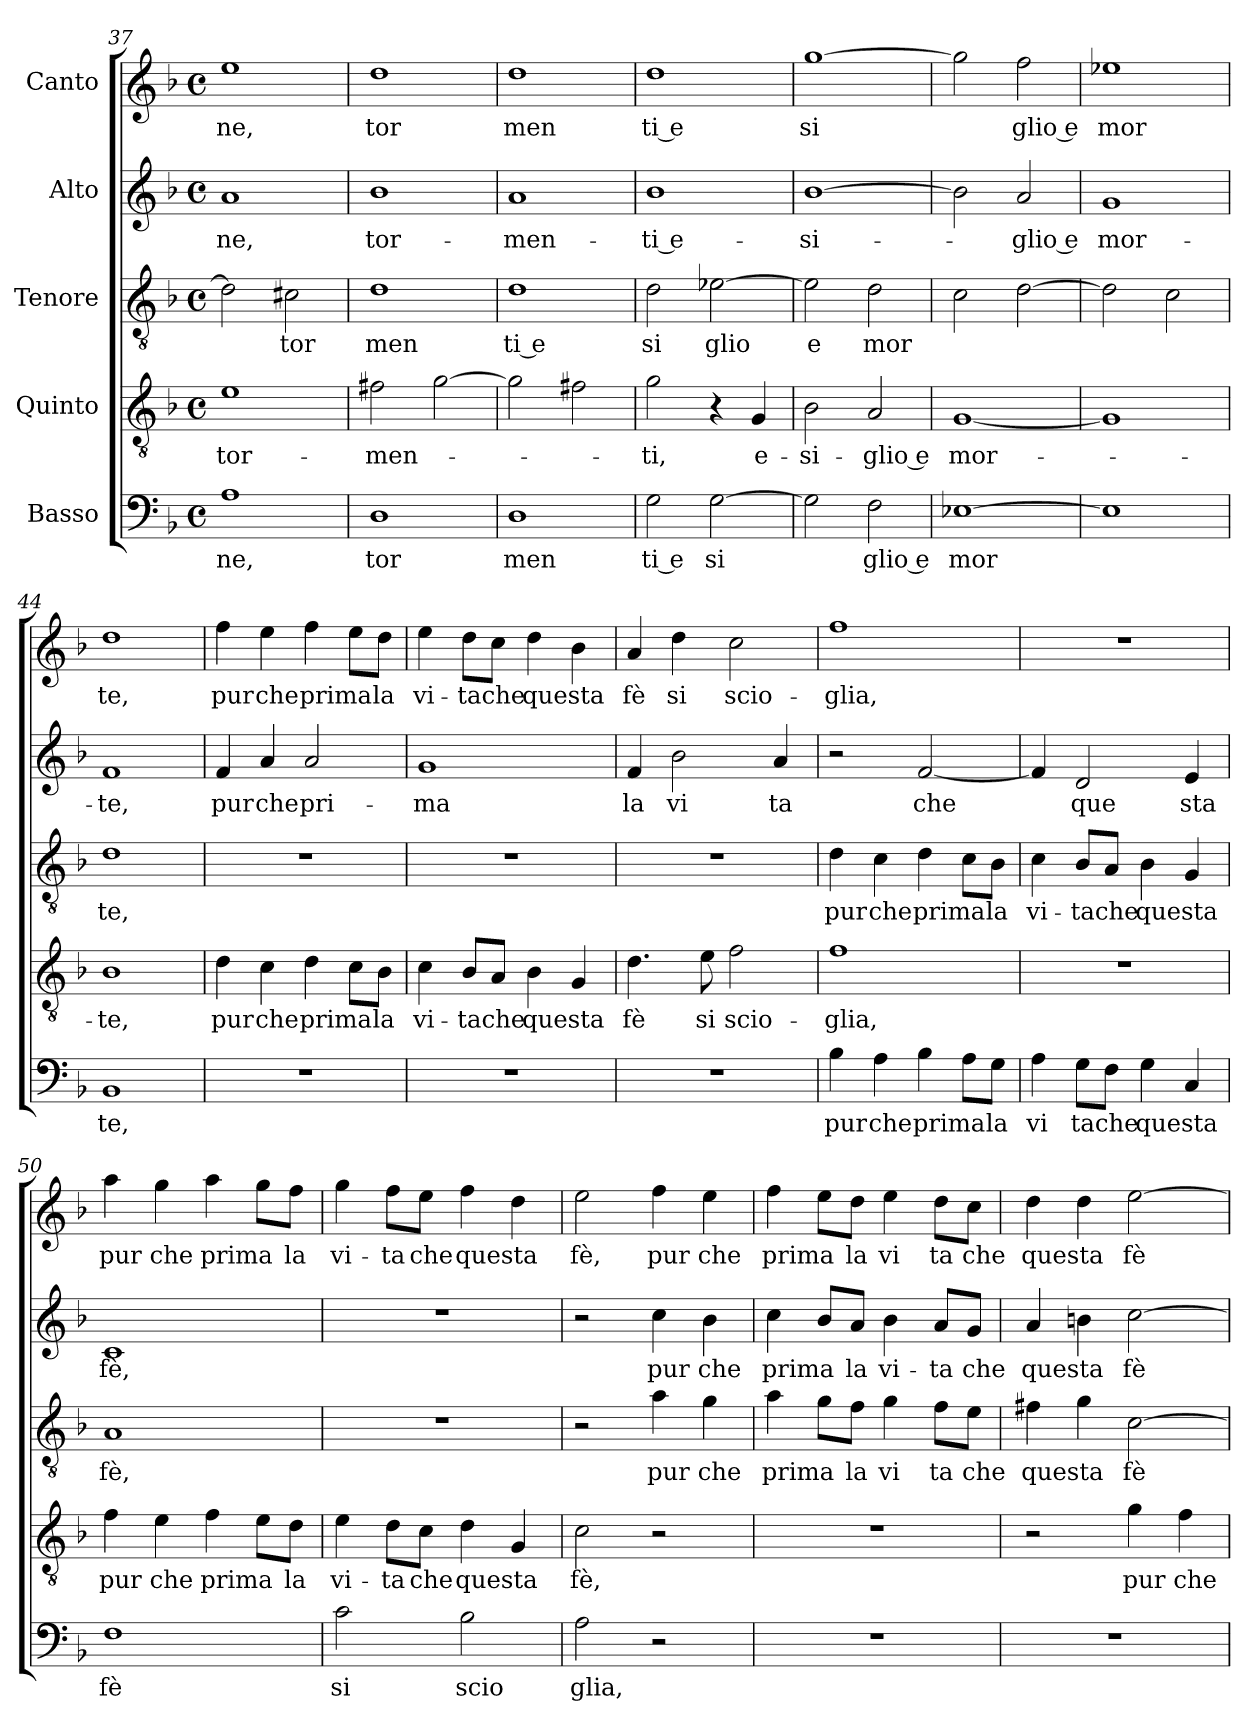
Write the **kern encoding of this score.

**kern	**text	**kern	**text	**kern	**text	**kern	**text	**kern	**text
*part5	*part5	*part4	*part4	*part3	*part3	*part2	*part2	*part1	*part1
*staff5	*staff5	*staff4	*staff4	*staff3	*staff3	*staff2	*staff2	*staff1	*staff1
*I"Basso	*	*I"Quinto	*	*I"Tenore	*	*I"Alto	*	*I"Canto	*
*clefF4	*	*clefGv2	*	*clefGv2	*	*clefG2	*	*clefG2	*
*k[b-]	*	*k[b-]	*	*k[b-]	*	*k[b-]	*	*k[b-]	*
*F:	*	*F:	*	*F:	*	*F:	*	*F:	*
*M4/4	*	*M4/4	*	*M4/4	*	*M4/4	*	*M4/4	*
*met(c)	*	*met(c)	*	*met(c)	*	*met(c)	*	*met(c)	*
=37	=37	=37	=37	=37	=37	=37	=37	=37	=37
!	!LO:LY:b:cj	!	!LO:LY:b:cj	!	!	!	!LO:LY:b:cj	!	!LO:LY:b:cj
1A	ne,	1e	tor-	2d\]	.	1a	-ne,	1ee	ne,
!	!	!	!	!	!LO:LY:b:cj	!	!	!	!
.	.	.	.	2c#X\	tor	.	.	.	.
=38	=38	=38	=38	=38	=38	=38	=38	=38	=38
!	!LO:LY:b:cj	!	!LO:LY:b	!	!LO:LY:b:cj	!	!LO:LY:b:cj	!	!LO:LY:b:cj
1D	tor	2f#X\	-men-	1d	men	1b-	tor-	1dd	tor
.	.	[>2g\	.	.	.	.	.	.	.
=39	=39	=39	=39	=39	=39	=39	=39	=39	=39
!	!LO:LY:b:cj	!	!	!	!LO:LY:b:rj	!	!LO:LY:b:cj	!	!LO:LY:b:cj
1D	men	2g\]	.	1d	ti e	1a	-men-	1dd	men
.	.	2f#X\	.	.	.	.	.	.	.
=40	=40	=40	=40	=40	=40	=40	=40	=40	=40
!	!LO:LY:b:rj	!	!LO:LY:b:cj	!	!LO:LY:b:cj	!	!LO:LY:b:rj	!	!LO:LY:b:rj
2G\	ti e	2g\	-ti,	2d\	si	1b-	-ti e-	1dd	ti e
!	!LO:LY:b:cj	!	!	!	!LO:LY:b	!	!	!	!
[>2G\	si	4r	.	[>2e-X\	glio	.	.	.	.
!	!	!	!LO:LY:b:cj	!	!	!	!	!	!
.	.	4G/	e-	.	.	.	.	.	.
=41	=41	=41	=41	=41	=41	=41	=41	=41	=41
!	!	!	!LO:LY:b:cj	!	!LO:LY:b:rj	!	!LO:LY:b:cj	!	!LO:LY:b:cj
2G\]	.	2B-\	-si-	2e-\]	e	[>1b-	-si-	[>1gg	si
!	!LO:LY:b:rj	!	!LO:LY:b:rj	!	!LO:LY:b	!	!	!	!
2F\	glio e	2A/	-glio e	2d\	mor	.	.	.	.
=42	=42	=42	=42	=42	=42	=42	=42	=42	=42
!	!LO:LY:b	!	!LO:LY:b	!	!	!	!	!	!
[>1E-X	mor	[<1G	mor-	2c\	.	2b-\]	.	2gg\]	.
!	!	!	!	!	!	!	!LO:LY:b:rj	!	!LO:LY:b:rj
.	.	.	.	[>2d\	.	2a/	-glio e	2ff\	glio e
=43	=43	=43	=43	=43	=43	=43	=43	=43	=43
!	!	!	!	!	!	!	!LO:LY:b:cj	!	!LO:LY:b:cj
1E-]	.	1G]	.	2d\]	.	1g	mor-	1ee-X	mor
.	.	.	.	2c\	.	.	.	.	.
=44	=44	=44	=44	=44	=44	=44	=44	=44	=44
!	!LO:LY:b:cj	!	!LO:LY:b:cj	!	!LO:LY:b:cj	!	!LO:LY:b:cj	!	!LO:LY:b:cj
1BB-	te,	1B-	-te,	1d	te,	1f	-te,	1dd	te,
=45	=45	=45	=45	=45	=45	=45	=45	=45	=45
!	!	!	!LO:LY:b:cj	!	!	!	!LO:LY:b:cj	!	!LO:LY:b:cj
1r	.	4d\	pur	1r	.	4f/	pur	4ff\	pur
!	!	!	!LO:LY:b:cj	!	!	!	!LO:LY:b:cj	!	!LO:LY:b:cj
.	.	4c\	che	.	.	4a/	che	4ee\	che
!	!	!	!LO:LY:b	!	!	!	!LO:LY:b:cj	!	!LO:LY:b
.	.	4d\	prima	.	.	2a/	pri-	4ff\	prima
.	.	8c\L	.	.	.	.	.	8ee\L	.
!	!	!	!LO:LY:b:cj	!	!	!	!	!	!LO:LY:b:cj
.	.	8B-\J	la	.	.	.	.	8dd\J	la
!!LO:LB:g=z
=46	=46	=46	=46	=46	=46	=46	=46	=46	=46
!	!	!	!LO:LY:b:cj	!	!	!	!LO:LY:b:cj	!	!LO:LY:b:cj
1r	.	4c\	vi-	1r	.	1g	-ma	4ee\	vi-
!	!	!	!LO:LY:b:cj	!	!	!	!	!	!LO:LY:b:cj
.	.	8B-/L	-ta	.	.	.	.	8dd\L	-ta
!	!	!	!LO:LY:b:cj	!	!	!	!	!	!LO:LY:b:cj
.	.	8A/J	che	.	.	.	.	8cc\J	che
!	!	!	!LO:LY:b:cj	!	!	!	!	!	!LO:LY:b:cj
.	.	4B-\	questa	.	.	.	.	4dd\	questa
.	.	4G/	.	.	.	.	.	4b-\	.
=47	=47	=47	=47	=47	=47	=47	=47	=47	=47
!	!	!	!LO:LY:b:cj	!	!	!	!LO:LY:b:cj	!	!LO:LY:b:cj
1r	.	4.d\	fè	1r	.	4f/	la	4a/	fè
!	!	!	!	!	!	!	!LO:LY:b:cj	!	!LO:LY:b:cj
.	.	.	.	.	.	2b-\	vi	4dd\	si
!	!	!	!LO:LY:b:cj	!	!	!	!	!	!
.	.	8e\	si	.	.	.	.	.	.
!	!	!	!LO:LY:b:cj	!	!	!	!	!	!LO:LY:b:cj
.	.	2f\	scio-	.	.	.	.	2cc\	scio-
!	!	!	!	!	!	!	!LO:LY:b:cj	!	!
.	.	.	.	.	.	4a/	ta	.	.
=48	=48	=48	=48	=48	=48	=48	=48	=48	=48
!	!LO:LY:b:cj	!	!LO:LY:b:cj	!	!LO:LY:b:cj	!	!	!	!LO:LY:b:cj
4B-\	pur	1f	-glia,	4d\	pur	2r	.	1ff	-glia,
!	!LO:LY:b:cj	!	!	!	!LO:LY:b:cj	!	!	!	!
4A\	che	.	.	4c\	che	.	.	.	.
!	!LO:LY:b	!	!	!	!LO:LY:b	!	!LO:LY:b	!	!
4B-\	prima	.	.	4d\	prima	[<2f/	che	.	.
8A\L	.	.	.	8c\L	.	.	.	.	.
!	!LO:LY:b:cj	!	!	!	!LO:LY:b:cj	!	!	!	!
8G\J	la	.	.	8B-\J	la	.	.	.	.
=49	=49	=49	=49	=49	=49	=49	=49	=49	=49
!	!LO:LY:b:cj	!	!	!	!LO:LY:b:cj	!	!	!	!
4A\	vi	1r	.	4c\	vi-	4f/]	.	1r	.
!	!LO:LY:b:cj	!	!	!	!LO:LY:b:cj	!	!LO:LY:b:cj	!	!
8G\L	ta	.	.	8B-/L	-ta	2d/	que	.	.
!	!LO:LY:b:cj	!	!	!	!LO:LY:b:cj	!	!	!	!
8F\J	che	.	.	8A/J	che	.	.	.	.
!	!LO:LY:b:cj	!	!	!	!LO:LY:b:cj	!	!	!	!
4G\	questa	.	.	4B-\	questa	.	.	.	.
!	!	!	!	!	!	!	!LO:LY:b:cj	!	!
4C/	.	.	.	4G/	.	4e/	sta	.	.
=50	=50	=50	=50	=50	=50	=50	=50	=50	=50
!	!LO:LY:b:cj	!	!LO:LY:b:cj	!	!LO:LY:b:cj	!	!LO:LY:b:cj	!	!LO:LY:b:cj
1F	fè	4f\	pur	1A	fè,	1c	fè,	4aa\	pur
!	!	!	!LO:LY:b:cj	!	!	!	!	!	!LO:LY:b:cj
.	.	4e\	che	.	.	.	.	4gg\	che
!	!	!	!LO:LY:b	!	!	!	!	!	!LO:LY:b
.	.	4f\	prima	.	.	.	.	4aa\	prima
.	.	8e\L	.	.	.	.	.	8gg\L	.
!	!	!	!LO:LY:b:cj	!	!	!	!	!	!LO:LY:b:cj
.	.	8d\J	la	.	.	.	.	8ff\J	la
=51	=51	=51	=51	=51	=51	=51	=51	=51	=51
!	!LO:LY:b:cj	!	!LO:LY:b:cj	!	!	!	!	!	!LO:LY:b:cj
2c\	si	4e\	vi-	1r	.	1r	.	4gg\	vi-
!	!	!	!LO:LY:b:cj	!	!	!	!	!	!LO:LY:b:cj
.	.	8d\L	-ta	.	.	.	.	8ff\L	-ta
!	!	!	!LO:LY:b:cj	!	!	!	!	!	!LO:LY:b:cj
.	.	8c\J	che	.	.	.	.	8ee\J	che
!	!LO:LY:b:cj	!	!LO:LY:b:cj	!	!	!	!	!	!LO:LY:b:cj
2B-\	scio	4d\	questa	.	.	.	.	4ff\	questa
.	.	4G/	.	.	.	.	.	4dd\	.
=52	=52	=52	=52	=52	=52	=52	=52	=52	=52
!	!LO:LY:b:cj	!	!LO:LY:b:cj	!	!	!	!	!	!LO:LY:b:cj
2A\	glia,	2c\	fè,	2r	.	2r	.	2ee\	fè,
!	!	!	!	!	!LO:LY:b:cj	!	!LO:LY:b:cj	!	!LO:LY:b:cj
2r	.	2r	.	4a\	pur	4cc\	pur	4ff\	pur
!	!	!	!	!	!LO:LY:b:cj	!	!LO:LY:b:cj	!	!LO:LY:b:cj
.	.	.	.	4g\	che	4b-\	che	4ee\	che
!!LO:PB:g=z
=53	=53	=53	=53	=53	=53	=53	=53	=53	=53
!	!	!	!	!	!LO:LY:b	!	!LO:LY:b	!	!LO:LY:b
1r	.	1r	.	4a\	prima	4cc\	prima	4ff\	prima
.	.	.	.	8g\L	.	8b-/L	.	8ee\L	.
!	!	!	!	!	!LO:LY:b:cj	!	!LO:LY:b:cj	!	!LO:LY:b:cj
.	.	.	.	8f\J	la	8a/J	la	8dd\J	la
!	!	!	!	!	!LO:LY:b:cj	!	!LO:LY:b:cj	!	!LO:LY:b:cj
.	.	.	.	4g\	vi	4b-\	vi-	4ee\	vi
!	!	!	!	!	!LO:LY:b:cj	!	!LO:LY:b:cj	!	!LO:LY:b:cj
.	.	.	.	8f\L	ta	8a/L	-ta	8dd\L	ta
!	!	!	!	!	!LO:LY:b:cj	!	!LO:LY:b:cj	!	!LO:LY:b:cj
.	.	.	.	8e\J	che	8g/J	che	8cc\J	che
=54	=54	=54	=54	=54	=54	=54	=54	=54	=54
!	!	!	!	!	!LO:LY:b:cj	!	!LO:LY:b:cj	!	!LO:LY:b:cj
1r	.	2r	.	4f#X\	questa	4a/	questa	4dd\	questa
.	.	.	.	4g\	.	4bn\	.	4dd\	.
!	!	!	!LO:LY:b:cj	!	!LO:LY:b:cj	!	!LO:LY:b:cj	!	!LO:LY:b:cj
.	.	4g\	pur	[>2c\	fè	[>2cc\	fè	[>2ee\	fè
!	!	!	!LO:LY:b:cj	!	!	!	!	!	!
.	.	4f\	che	.	.	.	.	.	.
=	=	=	=	=	=	=	=	=	=
*-	*-	*-	*-	*-	*-	*-	*-	*-	*-
